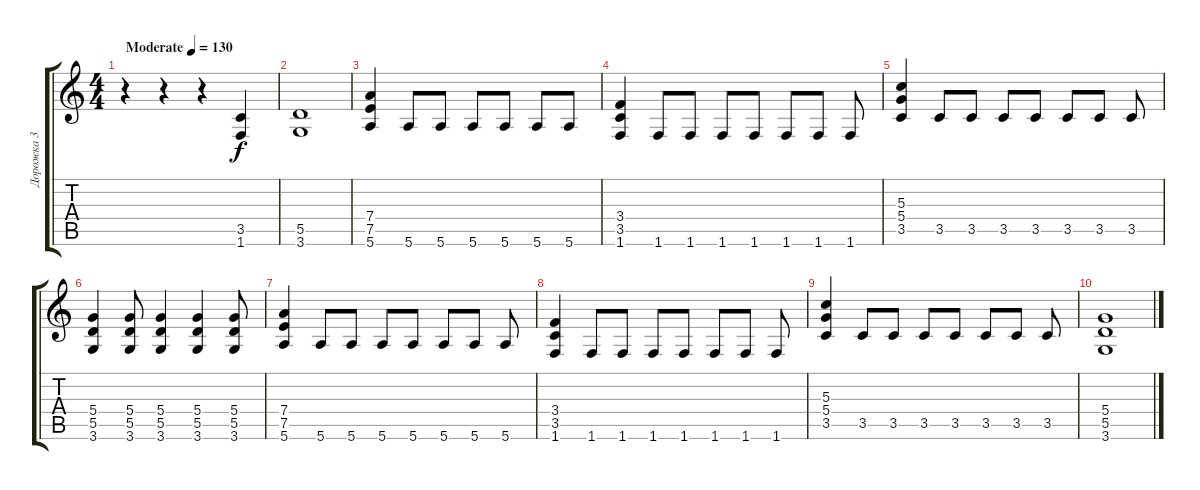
\track ("Дорожка 3" "Дорожка 3") {instrument overdrivenguitar}
\staff {score tabs}
\tuning (E4 B3 G3 D3 A2 E2) {hide}
\ts (4 4)
\tempo (130 "Moderate")
\clef g2
\ks c
r.4{dy f instrument overdrivenguitar} r.4 r.4 (3.5 1.6).4 |
(5.5 3.6).1 |
(7.4 7.5 5.6).4 5.6.8 5.6.8 5.6.8 5.6.8 5.6.8 5.6.8 |
(3.4 3.5 1.6).4 1.6.8 1.6.8 1.6.8 1.6.8 1.6.8 1.6.8 1.6.8 |
(5.3 5.4 3.5).4 3.5.8 3.5.8 3.5.8 3.5.8 3.5.8 3.5.8 3.5.8 |
(5.4 5.5 3.6).4 (5.4 5.5 3.6).8 (5.4 5.5 3.6).4 (5.4 5.5 3.6).4 (5.4 5.5 3.6).8 |
(7.4 7.5 5.6).4 5.6.8 5.6.8 5.6.8 5.6.8 5.6.8 5.6.8 5.6.8 |
(3.4 3.5 1.6).4 1.6.8 1.6.8 1.6.8 1.6.8 1.6.8 1.6.8 1.6.8 |
(5.3 5.4 3.5).4 3.5.8 3.5.8 3.5.8 3.5.8 3.5.8 3.5.8 3.5.8 |
(5.4 5.5 3.6).1
